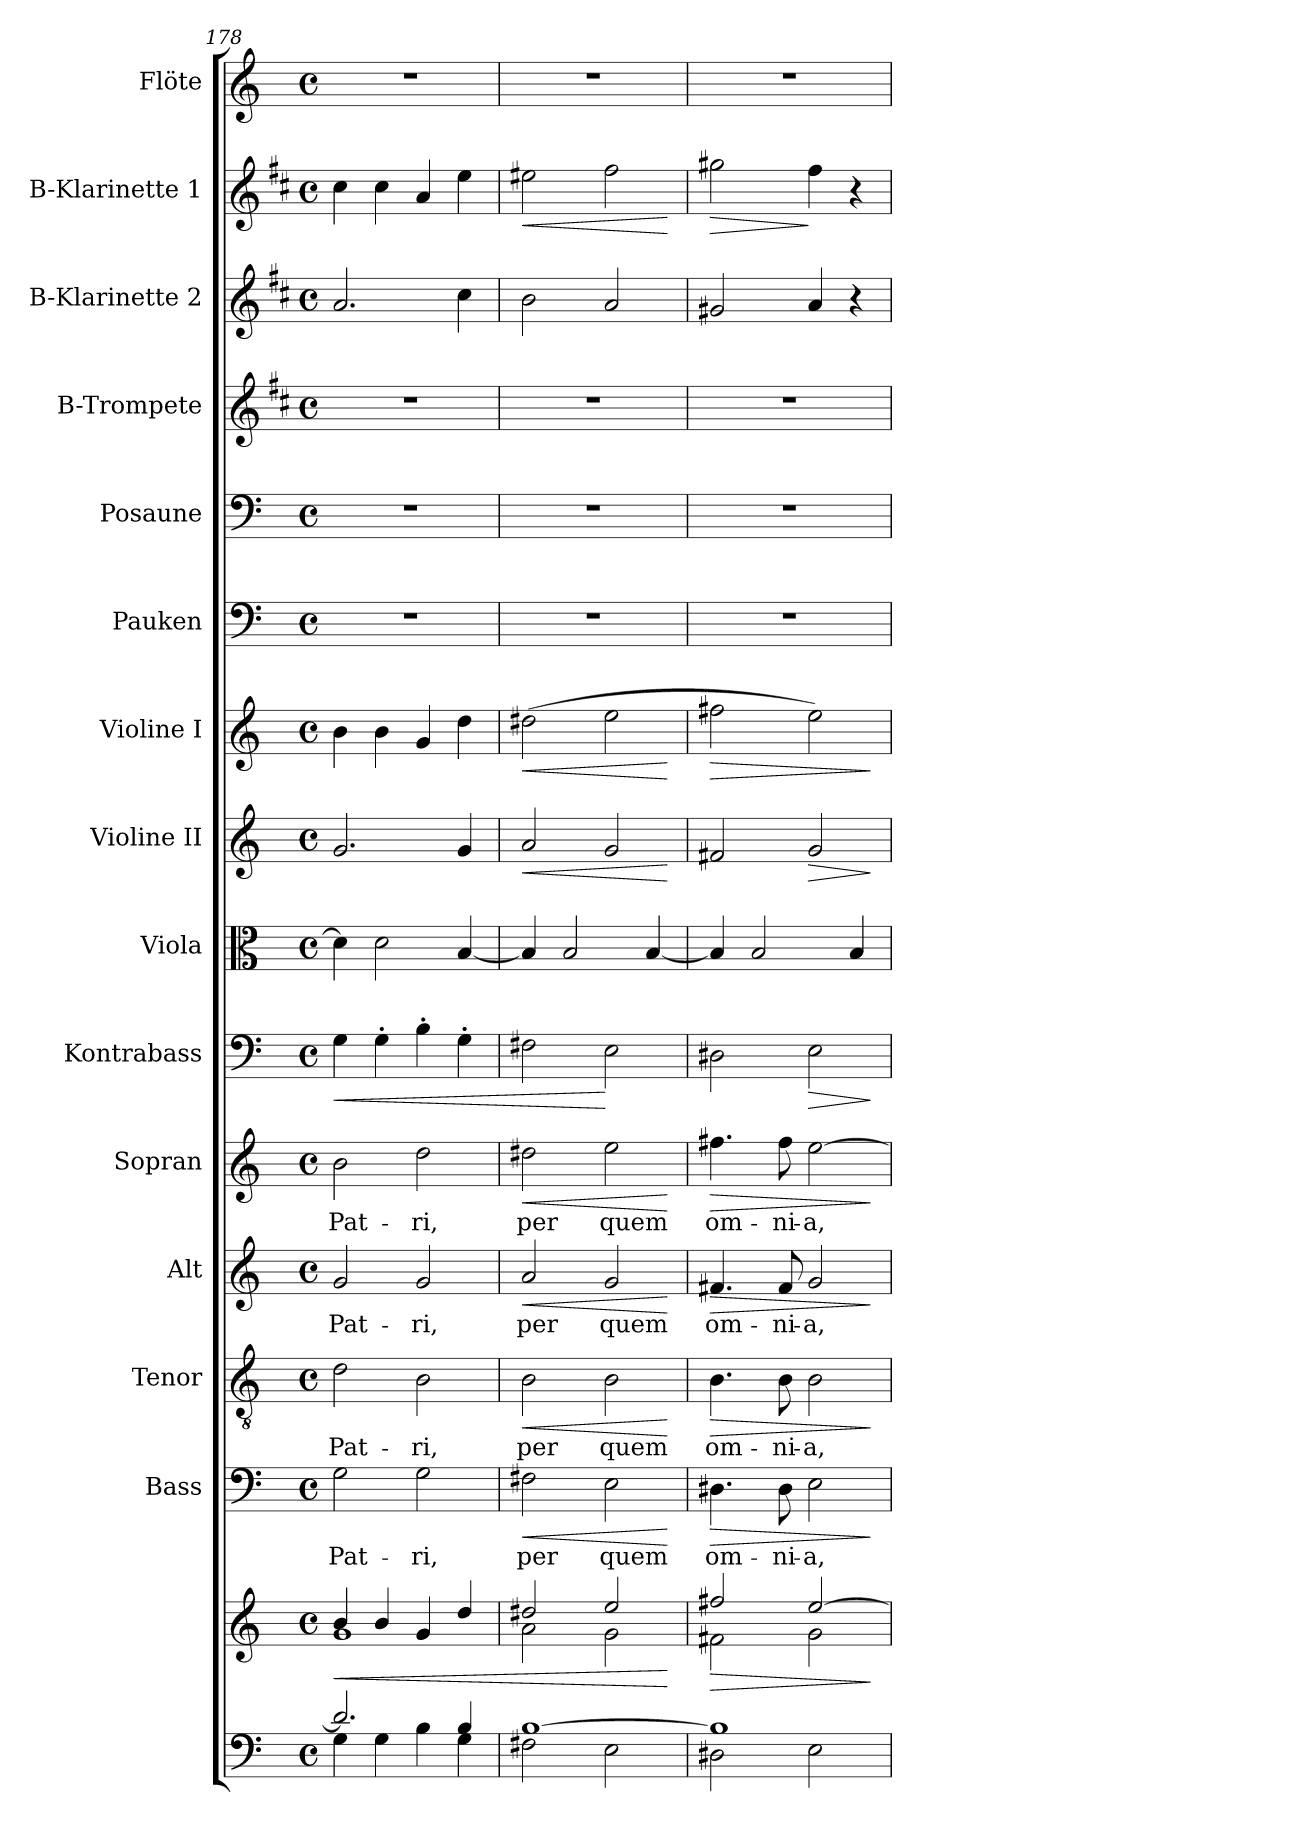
**kern	**kern	**dynam	**kern	**text	**dynam	**kern	**text	**dynam	**kern	**text	**dynam	**kern	**text	**dynam	**kern	**dynam	**kern	**kern	**dynam	**kern	**dynam	**kern	**kern	**kern	**kern	**kern	**dynam	**kern
*part15	*part15	*part15	*part14	*part14	*part14	*part13	*part13	*part13	*part12	*part12	*part12	*part11	*part11	*part11	*part10	*part10	*part9	*part8	*part8	*part7	*part7	*part6	*part5	*part4	*part3	*part2	*part2	*part1
*staff16	*staff15	*staff15/16	*staff14	*staff14	*staff14	*staff13	*staff13	*staff13	*staff12	*staff12	*staff12	*staff11	*staff11	*staff11	*staff10	*staff10	*staff9	*staff8	*staff8	*staff7	*staff7	*staff6	*staff5	*staff4	*staff3	*staff2	*staff2	*staff1
*	*	*	*I"Bass	*	*	*I"Tenor	*	*	*I"Alt	*	*	*I"Sopran	*	*	*I"Kontrabass	*	*I"Viola	*I"Violine II	*	*I"Violine I	*	*I"Pauken	*I"Posaune	*I"B-Trompete	*I"B-Klarinette 2	*I"B-Klarinette 1	*	*I"Flöte
*	*	*	*I'B.	*	*	*I'T.	*	*	*I'A.	*	*	*I'S.	*	*	*I'Kb.	*	*I'Vla.	*I'Vl. II	*	*I'Vl. I	*	*I'Pk.	*I'Pos.	*I'B Trp.	*I'B Kl. 2	*I'B Kl. 1	*	*I'Fl.
*clefF4	*clefG2	*	*clefF4	*	*	*clefGv2	*	*	*clefG2	*	*	*clefG2	*	*	*clefF4	*	*clefC3	*clefG2	*	*clefG2	*	*clefF4	*clefF4	*clefG2	*clefG2	*clefG2	*	*clefG2
*	*	*	*	*	*	*	*	*	*	*	*	*	*	*	*ITrd7c12	*	*	*	*	*	*	*	*	*ITrd1c2	*ITrd1c2	*ITrd1c2	*	*
*k[]	*k[]	*	*k[]	*	*	*k[]	*	*	*k[]	*	*	*k[]	*	*	*k[]	*	*k[]	*k[]	*	*k[]	*	*k[]	*k[]	*k[]	*k[]	*k[]	*	*k[]
*C:	*C:	*	*C:	*	*	*C:	*	*	*C:	*	*	*C:	*	*	*C:	*	*C:	*C:	*	*C:	*	*C:	*C:	*C:	*C:	*C:	*	*C:
*M4/4	*M4/4	*	*M4/4	*	*	*M4/4	*	*	*M4/4	*	*	*M4/4	*	*	*M4/4	*	*M4/4	*M4/4	*	*M4/4	*	*M4/4	*M4/4	*M4/4	*M4/4	*M4/4	*	*M4/4
*met(c)	*met(c)	*	*met(c)	*	*	*met(c)	*	*	*met(c)	*	*	*met(c)	*	*	*met(c)	*	*met(c)	*met(c)	*	*met(c)	*	*met(c)	*met(c)	*met(c)	*met(c)	*met(c)	*	*met(c)
=178	=178	=178	=178	=178	=178	=178	=178	=178	=178	=178	=178	=178	=178	=178	=178	=178	=178	=178	=178	=178	=178	=178	=178	=178	=178	=178	=178	=178
*^	*	*	*	*	*	*	*	*	*	*	*	*	*	*	*	*	*	*	*	*	*	*	*	*	*	*	*	*
!	!	!	!LO:HP:b	!	!LO:LY:b	!	!	!LO:LY:b	!	!	!LO:LY:b	!	!	!LO:LY:b	!	!	!LO:HP:b	!	!	!	!	!	!	!	!	!	!	!	!
*	*	*^	*	*	*	*	*	*	*	*	*	*	*	*	*	*	*	*	*	*	*	*	*	*	*	*	*	*	*
2.d/]	4G\	4b/	1g	<	2G\	Pat-	.	2d\	Pat-	.	2g/	Pat-	.	2b\	Pat-	.	4GG\	<	4d\]	2.g/	.	4b\	.	1r	1r	1r	2.g/	4b\	.	1r
.	4G\	4b/	.	.	.	.	.	.	.	.	.	.	.	.	.	.	4GG'>\	.	2d\	.	.	4b\	.	.	.	.	.	4b\	.	.
!	!	!	!	!	!	!LO:LY:b	!	!	!LO:LY:b	!	!	!LO:LY:b	!	!	!LO:LY:b	!	!	!	!	!	!	!	!	!	!	!	!	!	!	!
.	4B\	4g/	.	.	2G\	-ri,	.	2B\	-ri,	.	2g/	-ri,	.	2dd\	-ri,	.	4BB'>\	.	.	.	.	4g/	.	.	.	.	.	4g/	.	.
4B/	4G\	4dd/	.	.	.	.	.	.	.	.	.	.	.	.	.	.	4GG'>\	.	[4B/	4g/	.	4dd\	.	.	.	.	4b\	4dd\	.	.
!!LO:PB:g=z
=179	=179	=179	=179	=179	=179	=179	=179	=179	=179	=179	=179	=179	=179	=179	=179	=179	=179	=179	=179	=179	=179	=179	=179	=179	=179	=179	=179	=179	=179	=179
!	!	!	!	!	!	!LO:LY:b	!LO:HP:b	!	!LO:LY:b	!LO:HP:b	!	!LO:LY:b	!LO:HP:b	!	!LO:LY:b	!LO:HP:b	!	!	!	!	!LO:HP:b	!	!LO:HP:b	!	!	!	!	!	!LO:HP:b	!
[>1B	2F#X\	2dd#X/	2a\	.	2F#X\	per	<	2B\	per	<	2a/	per	<	2dd#X\	per	<	2FF#X\	.	4B/]	2a/	<	(>2dd#X\	<	1r	1r	1r	2a\	2dd#X\	<	1r
.	.	.	.	.	.	.	.	.	.	.	.	.	.	.	.	.	.	.	2B/	.	.	.	.	.	.	.	.	.	.	.
!	!	!	!	!	!	!LO:LY:b	!	!	!LO:LY:b	!	!	!LO:LY:b	!	!	!LO:LY:b	!	!	!	!	!	!	!	!	!	!	!	!	!	!	!
.	2E\	2ee/	2g\	.	2E\	quem	.	2B\	quem	.	2g/	quem	.	2ee\	quem	.	2EE\	[	.	2g/	.	2ee\	.	.	.	.	2g/	2ee\	.	.
.	.	.	.	.	.	.	.	.	.	.	.	.	.	.	.	.	.	.	[4B/	.	.	.	.	.	.	.	.	.	.	.
*v	*v	*	*	*	*	*	*	*	*	*	*	*	*	*	*	*	*	*	*	*	*	*	*	*	*	*	*	*	*	*
*	*v	*v	*	*	*	*	*	*	*	*	*	*	*	*	*	*	*	*	*	*	*	*	*	*	*	*	*	*	*
.	.	[	.	.	[	.	.	[	.	.	[	.	.	[	.	.	.	.	[	.	[	.	.	.	.	.	[	.
=180	=180	=180	=180	=180	=180	=180	=180	=180	=180	=180	=180	=180	=180	=180	=180	=180	=180	=180	=180	=180	=180	=180	=180	=180	=180	=180	=180	=180
*^	*	*	*	*	*	*	*	*	*	*	*	*	*	*	*	*	*	*	*	*	*	*	*	*	*	*	*	*
!	!	!	!LO:HP:b	!	!LO:LY:b	!LO:HP:b	!	!LO:LY:b	!LO:HP:b	!	!LO:LY:b	!LO:HP:b	!	!LO:LY:b	!LO:HP:b	!	!	!	!	!	!	!LO:HP:b	!	!	!	!	!	!LO:HP:b	!
*	*	*^	*	*	*	*	*	*	*	*	*	*	*	*	*	*	*	*	*	*	*	*	*	*	*	*	*	*	*
1B]	2D#X\	2ff#X/	2f#X\	>	4.D#X\	om-	>	4.B\	om-	>	4.f#X/	om-	>	4.ff#X\	om-	>	2DD#X\	.	4B/]	2f#X/	.	2ff#X\	>	1r	1r	1r	2f#X/	2ff#X\	>	1r
.	.	.	.	.	.	.	.	.	.	.	.	.	.	.	.	.	.	.	2B/	.	.	.	.	.	.	.	.	.	.	.
!	!	!	!	!	!	!LO:LY:b	!	!	!LO:LY:b	!	!	!LO:LY:b	!	!	!LO:LY:b	!	!	!	!	!	!	!	!	!	!	!	!	!	!	!
.	.	.	.	.	8D#\	-ni-	.	8B\	-ni-	.	8f#/	-ni-	.	8ff#\	-ni-	.	.	.	.	.	.	.	.	.	.	.	.	.	.	.
!	!	!	!	!	!	!LO:LY:b	!	!	!LO:LY:b	!	!	!LO:LY:b	!	!	!LO:LY:b	!	!	!LO:HP:b	!	!	!LO:HP:b	!	!	!	!	!	!	!	!	!
.	2E\	[>2ee/	2g\	.	2E\	-a,	.	2B\	-a,	.	2g/	-a,	.	[2ee\	-a,	.	2EE\	>	.	2g/	>	2ee\)	.	.	.	.	4g/	4ee\	]	.
.	.	.	.	.	.	.	.	.	.	.	.	.	.	.	.	.	.	.	4B/	.	.	.	.	.	.	.	4r	4r	.	.
*v	*v	*	*	*	*	*	*	*	*	*	*	*	*	*	*	*	*	*	*	*	*	*	*	*	*	*	*	*	*	*
*	*v	*v	*	*	*	*	*	*	*	*	*	*	*	*	*	*	*	*	*	*	*	*	*	*	*	*	*	*	*
.	.	]	.	.	]	.	.	]	.	.	]	.	.	]	.	]	.	.	]	.	]	.	.	.	.	.	.	.
=	=	=	=	=	=	=	=	=	=	=	=	=	=	=	=	=	=	=	=	=	=	=	=	=	=	=	=	=
*-	*-	*-	*-	*-	*-	*-	*-	*-	*-	*-	*-	*-	*-	*-	*-	*-	*-	*-	*-	*-	*-	*-	*-	*-	*-	*-	*-	*-
